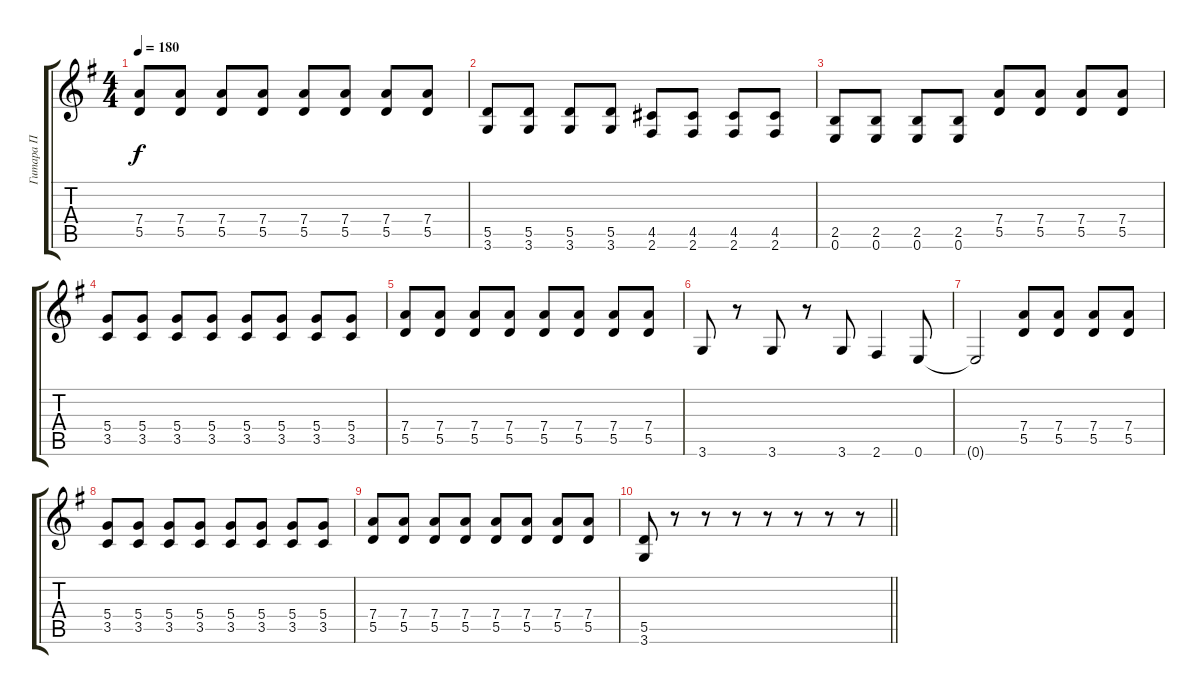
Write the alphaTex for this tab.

\track ("Гитара П" "Гитара П") {instrument overdrivenguitar}
\staff {score tabs}
\tuning (E4 B3 G3 D3 A2 E2) {hide}
\ts (4 4)
\tempo 180
\clef g2
\ks g
(7.4 5.5).8{dy f} (7.4 5.5).8 (7.4 5.5).8 (7.4 5.5).8 (7.4 5.5).8 (7.4 5.5).8 (7.4 5.5).8 (7.4 5.5).8 |
(5.5 3.6).8 (5.5 3.6).8 (5.5 3.6).8 (5.5 3.6).8 (4.5 2.6).8 (4.5 2.6).8 (4.5 2.6).8 (4.5 2.6).8 |
(2.5 0.6).8 (2.5 0.6).8 (2.5 0.6).8 (2.5 0.6).8 (7.4 5.5).8 (7.4 5.5).8 (7.4 5.5).8 (7.4 5.5).8 |
(5.4 3.5).8 (5.4 3.5).8 (5.4 3.5).8 (5.4 3.5).8 (5.4 3.5).8 (5.4 3.5).8 (5.4 3.5).8 (5.4 3.5).8 |
(7.4 5.5).8 (7.4 5.5).8 (7.4 5.5).8 (7.4 5.5).8 (7.4 5.5).8 (7.4 5.5).8 (7.4 5.5).8 (7.4 5.5).8 |
3.6.8 r.8 3.6.8 r.8 3.6.8 2.6.4 0.6.8 |
0.6{t}.2 (7.4 5.5).8 (7.4 5.5).8 (7.4 5.5).8 (7.4 5.5).8 |
(5.4 3.5).8 (5.4 3.5).8 (5.4 3.5).8 (5.4 3.5).8 (5.4 3.5).8 (5.4 3.5).8 (5.4 3.5).8 (5.4 3.5).8 |
(7.4 5.5).8 (7.4 5.5).8 (7.4 5.5).8 (7.4 5.5).8 (7.4 5.5).8 (7.4 5.5).8 (7.4 5.5).8 (7.4 5.5).8 |
\barLineRight lightlight
(5.5 3.6).8 r.8 r.8 r.8 r.8 r.8 r.8 r.8
